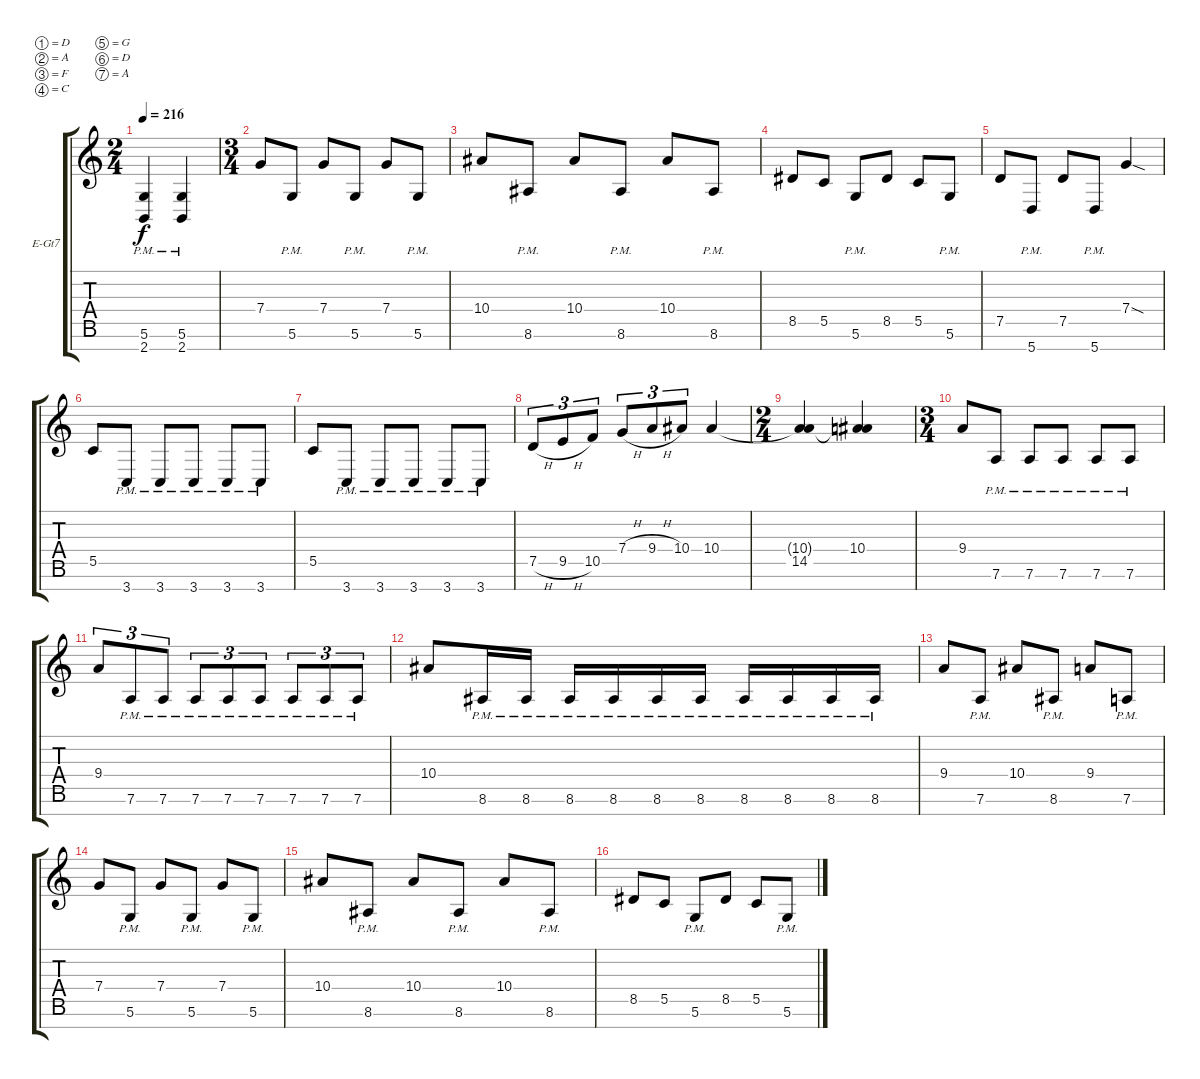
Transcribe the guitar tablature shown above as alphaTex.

\bracketExtendMode groupsimilarinstruments
\firstSystemTrackNameOrientation horizontal
\otherSystemsTrackNameOrientation horizontal
\track ("Simon Girard" "E-Gt7") {instrument distortionguitar}
\staff {score tabs}
\tuning (D4 A3 F3 C3 G2 D2 A1)
\ts (2 4)
\beaming (8 2 2)
\tempo 216
\clef g2
\ks c
(5.6{pm} 2.7{pm}).4{dy f} (5.6{pm} 2.7{pm}).4 |
\ts (3 4)
\beaming (8 2 2 2)
7.4.8 5.6{pm}.8 7.4.8 5.6{pm}.8 7.4.8 5.6{pm}.8 |
10.4.8 8.6{pm}.8 10.4.8 8.6{pm}.8 10.4.8 8.6{pm}.8 |
8.5.8 5.5.8 5.6{pm}.8 8.5.8 5.5.8 5.6{pm}.8 |
7.5.8 5.7{pm}.8 7.5.8 5.7{pm}.8 7.4{sod}.4 |
5.5.8 3.7{pm}.8 3.7{pm}.8 3.7{pm}.8 3.7{pm}.8 3.7{pm}.8 |
5.5.8 3.7{pm}.8 3.7{pm}.8 3.7{pm}.8 3.7{pm}.8 3.7{pm}.8 |
7.5{h}.8{tu (3 2)} 9.5{h}.8{tu (3 2)} 10.5.8{tu (3 2)} 7.4{h}.8{tu (3 2)} 9.4{h}.8{tu (3 2)} 10.4.8{tu (3 2)} 10.4.4 |
\ts (2 4)
\beaming (8 2 2)
(10.4{t} 14.5).4 (10.4 14.5{t}).4 |
\ts (3 4)
\beaming (8 2 2 2)
9.4.8 7.6{pm}.8 7.6{pm}.8 7.6{pm}.8 7.6{pm}.8 7.6{pm}.8 |
9.4.8{tu (3 2)} 7.6{pm}.8{tu (3 2)} 7.6{pm}.8{tu (3 2)} 7.6{pm}.8{tu (3 2)} 7.6{pm}.8{tu (3 2)} 7.6{pm}.8{tu (3 2)} 7.6{pm}.8{tu (3 2)} 7.6{pm}.8{tu (3 2)} 7.6{pm}.8{tu (3 2)} |
10.4.8 8.6{pm}.16 8.6{pm}.16 8.6{pm}.16 8.6{pm}.16 8.6{pm}.16 8.6{pm}.16 8.6{pm}.16 8.6{pm}.16 8.6{pm}.16 8.6{pm}.16 |
9.4.8 7.6{pm}.8 10.4.8 8.6{pm}.8 9.4.8 7.6{pm}.8 |
7.4.8 5.6{pm}.8 7.4.8 5.6{pm}.8 7.4.8 5.6{pm}.8 |
10.4.8 8.6{pm}.8 10.4.8 8.6{pm}.8 10.4.8 8.6{pm}.8 |
8.5.8 5.5.8 5.6{pm}.8 8.5.8 5.5.8 5.6{pm}.8
